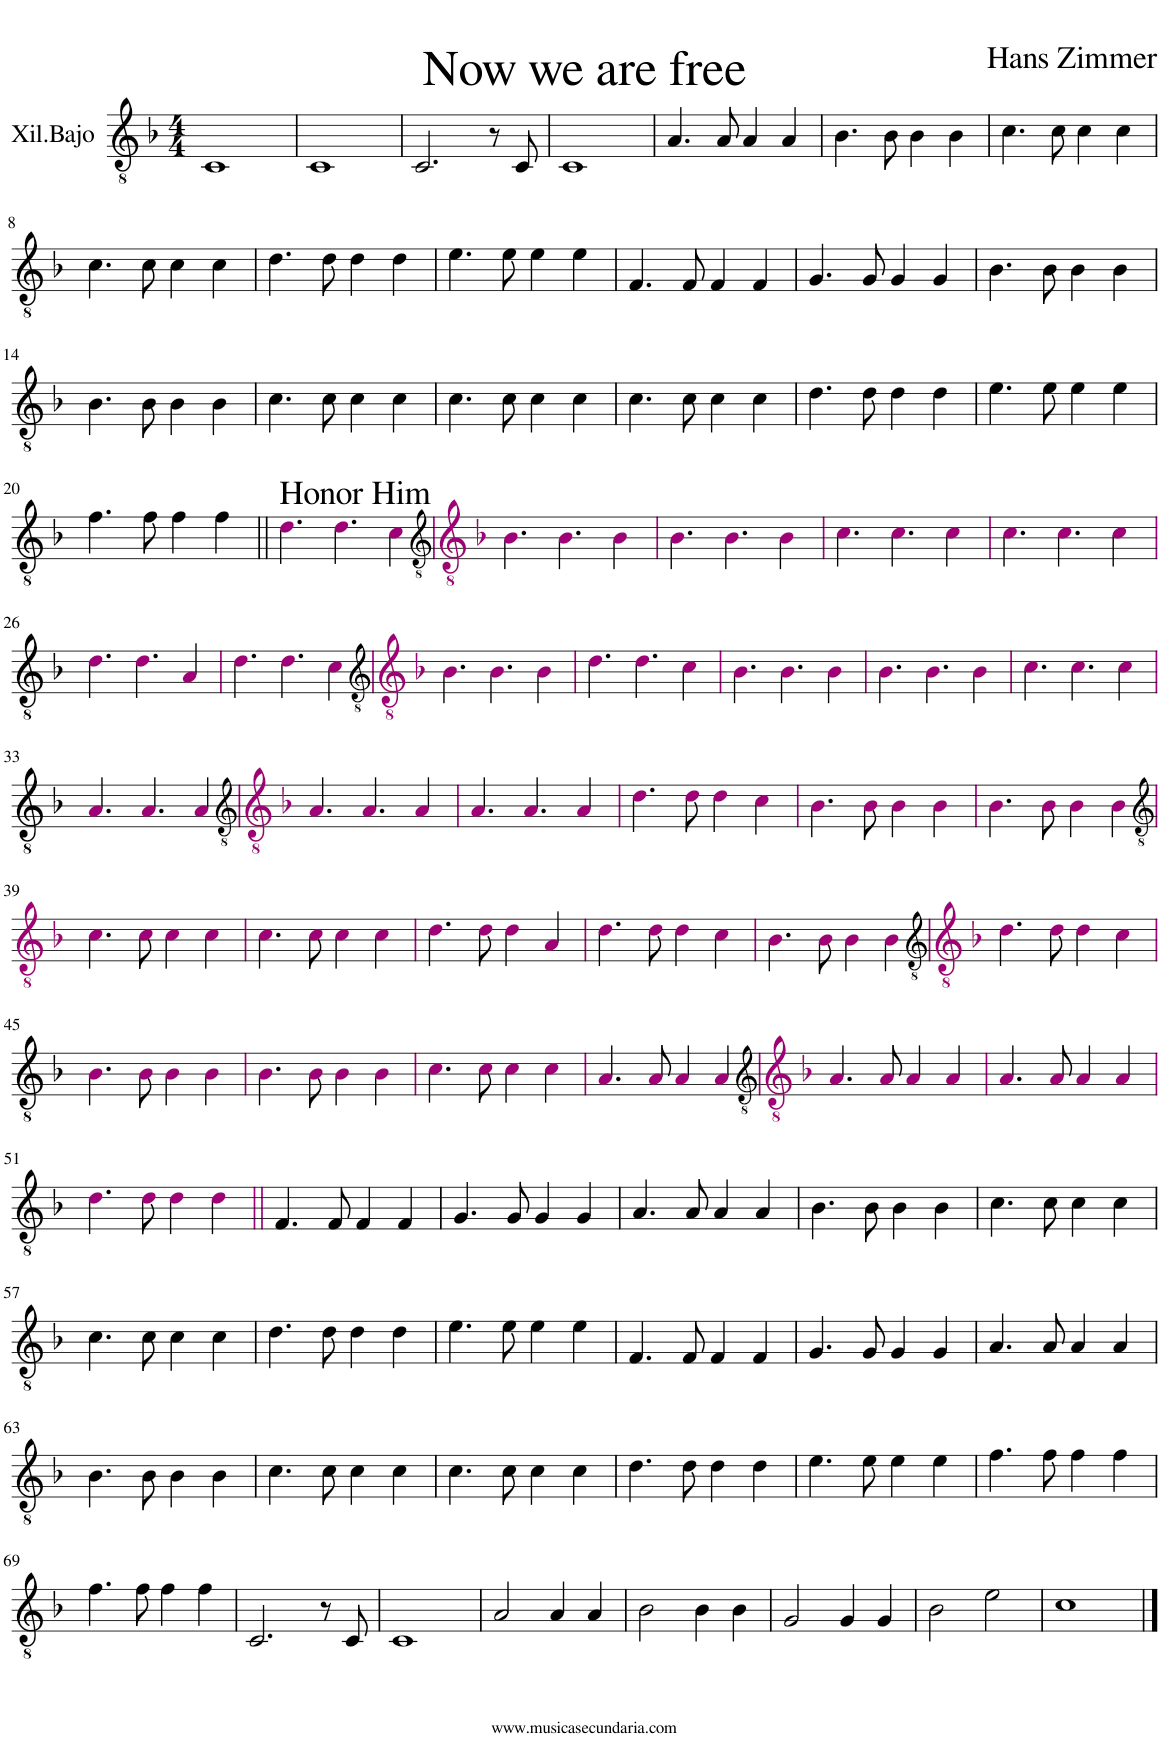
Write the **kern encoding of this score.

**kern
*part1
*staff1
*I"Xil.Bajo
*clefGv2
*k[b-]
*M4/4
=1
1C
=2
1C
=3
2.C/
8r
8C/
=4
1C
=5
4.A/
8A/
4A/
4A/
=6
4.B-\
8B-\
4B-\
4B-\
=7
4.c\
8c\
4c\
4c\
!!LO:LB:g=z
=8
4.c\
8c\
4c\
4c\
=9
4.d\
8d\
4d\
4d\
=10
4.e\
8e\
4e\
4e\
=11
4.F/
8F/
4F/
4F/
=12
4.G/
8G/
4G/
4G/
=13
4.B-\
8B-\
4B-\
4B-\
!!LO:LB:g=z
=14
4.B-\
8B-\
4B-\
4B-\
=15
4.c\
8c\
4c\
4c\
=16
4.c\
8c\
4c\
4c\
=17
4.c\
8c\
4c\
4c\
=18
4.d\
8d\
4d\
4d\
=19
4.e\
8e\
4e\
4e\
!!LO:LB:g=z
=20
4.f\
8f\
4f\
4f\
=21||
!LO:TX:a:t=Honor Him
4.di\
4.di\
4ci\
=22
*clefGv2
*k[b-]
4.B-i\
4.B-i\
4B-i\
=23
4.B-i\
4.B-i\
4B-i\
=24
4.ci\
4.ci\
4ci\
=25
4.ci\
4.ci\
4ci\
!!LO:LB:g=z
=26
4.di\
4.di\
4Ai/
=27
4.di\
4.di\
4ci\
=28
*clefGv2
*k[b-]
4.B-i\
4.B-i\
4B-i\
=29
4.di\
4.di\
4ci\
=30
4.B-i\
4.B-i\
4B-i\
=31
4.B-i\
4.B-i\
4B-i\
=32
4.ci\
4.ci\
4ci\
!!LO:LB:g=z
=33
4.Ai/
4.Ai/
4Ai/
=34
*clefGv2
*k[b-]
4.Ai/
4.Ai/
4Ai/
=35
4.Ai/
4.Ai/
4Ai/
=36
4.di\
8di\
4di\
4ci\
=37
4.B-i\
8B-i\
4B-i\
4B-i\
=38
4.B-i\
8B-i\
4B-i\
4B-i\
!!LO:LB:g=z
=39
*clefGv2
*k[b-]
4.ci\
8ci\
4ci\
4ci\
=40
4.ci\
8ci\
4ci\
4ci\
=41
4.di\
8di\
4di\
4Ai/
=42
4.di\
8di\
4di\
4ci\
=43
4.B-i\
8B-i\
4B-i\
4B-i\
=44
*clefGv2
*k[b-]
4.di\
8di\
4di\
4ci\
!!LO:LB:g=z
=45
4.B-i\
8B-i\
4B-i\
4B-i\
=46
4.B-i\
8B-i\
4B-i\
4B-i\
=47
4.ci\
8ci\
4ci\
4ci\
=48
4.Ai/
8Ai/
4Ai/
4Ai/
=49
*clefGv2
*k[b-]
4.Ai/
8Ai/
4Ai/
4Ai/
=50
4.Ai/
8Ai/
4Ai/
4Ai/
!!LO:LB:g=z
=51
4.di\
8di\
4di\
4di\
=52||
4.F/
8F/
4F/
4F/
=53
4.G/
8G/
4G/
4G/
=54
4.A/
8A/
4A/
4A/
=55
4.B-\
8B-\
4B-\
4B-\
=56
4.c\
8c\
4c\
4c\
!!LO:LB:g=z
=57
4.c\
8c\
4c\
4c\
=58
4.d\
8d\
4d\
4d\
=59
4.e\
8e\
4e\
4e\
=60
4.F/
8F/
4F/
4F/
=61
4.G/
8G/
4G/
4G/
=62
4.A/
8A/
4A/
4A/
!!LO:LB:g=z
=63
4.B-\
8B-\
4B-\
4B-\
=64
4.c\
8c\
4c\
4c\
=65
4.c\
8c\
4c\
4c\
=66
4.d\
8d\
4d\
4d\
=67
4.e\
8e\
4e\
4e\
=68
4.f\
8f\
4f\
4f\
!!LO:LB:g=z
=69
4.f\
8f\
4f\
4f\
=70
2.C/
8r
8C/
=71
1C
=72
2A/
4A/
4A/
=73
2B-\
4B-\
4B-\
=74
2G/
4G/
4G/
=75
2B-\
2e\
=76
1c
==
*-
